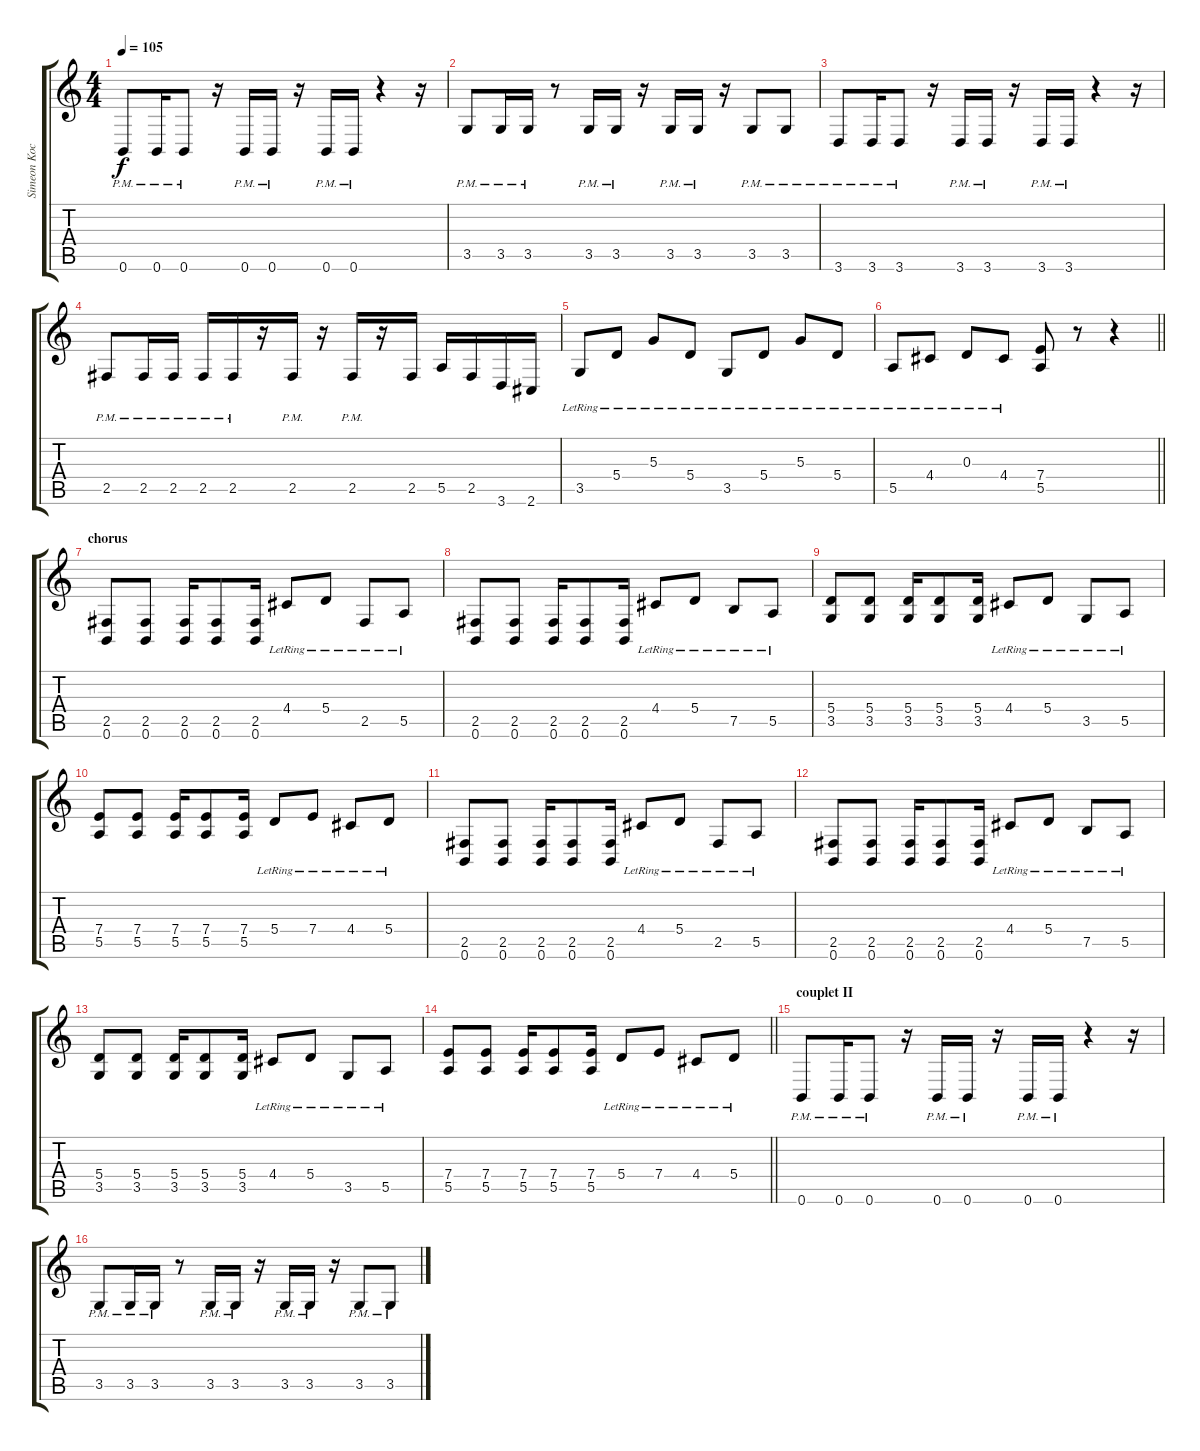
\track ("Simeon Koch" "Simeon Koc") {instrument distortionguitar}
\staff {score tabs}
\tuning (B3 G3 D3 A2 E2 B1) {hide}
\ts (4 4)
\tempo 105
\clef g2
\ks c
0.6{pm}.8{dy f} 0.6{pm}.16 0.6{pm}.8 r.16 0.6{pm}.16 0.6{pm}.16 r.16 0.6{pm}.16 0.6{pm}.16 r.4 r.16 |
3.5{pm}.8 3.5{pm}.16 3.5{pm}.16 r.8 3.5{pm}.16 3.5{pm}.16 r.16 3.5{pm}.16 3.5{pm}.16 r.16 3.5{pm}.8 3.5{pm}.8 |
3.6{pm}.8 3.6{pm}.16 3.6{pm}.8 r.16 3.6{pm}.16 3.6{pm}.16 r.16 3.6{pm}.16 3.6{pm}.16 r.4 r.16 |
2.5{pm}.8 2.5{pm}.16 2.5{pm}.16 2.5{pm}.16 2.5{pm}.16 r.16 2.5{pm}.16 r.16 2.5{pm}.16 r.16 2.5.16 5.5.16 2.5.16 3.6.16 2.6.16 |
3.5{lr}.8 5.4{lr}.8 5.3{lr}.8 5.4{lr}.8 3.5{lr}.8 5.4{lr}.8 5.3{lr}.8 5.4{lr}.8 |
\barLineRight lightlight
5.5{lr}.8 4.4{lr}.8 0.3{lr}.8 4.4{lr}.8 (7.4 5.5).8 r.8 r.4 |
\section ("" "chorus")
(2.5 0.6).8 (2.5 0.6).8 (2.5 0.6).16 (2.5 0.6).8 (2.5 0.6).16 4.4{lr}.8 5.4{lr}.8 2.5{lr}.8 5.5{lr}.8 |
(2.5 0.6).8 (2.5 0.6).8 (2.5 0.6).16 (2.5 0.6).8 (2.5 0.6).16 4.4{lr}.8 5.4{lr}.8 7.5{lr}.8 5.5{lr}.8 |
(5.4 3.5).8 (5.4 3.5).8 (5.4 3.5).16 (5.4 3.5).8 (5.4 3.5).16 4.4{lr}.8 5.4{lr}.8 3.5{lr}.8 5.5{lr}.8 |
(7.4 5.5).8 (7.4 5.5).8 (7.4 5.5).16 (7.4 5.5).8 (7.4 5.5).16 5.4{lr}.8 7.4{lr}.8 4.4{lr}.8 5.4{lr}.8 |
(2.5 0.6).8 (2.5 0.6).8 (2.5 0.6).16 (2.5 0.6).8 (2.5 0.6).16 4.4{lr}.8 5.4{lr}.8 2.5{lr}.8 5.5{lr}.8 |
(2.5 0.6).8 (2.5 0.6).8 (2.5 0.6).16 (2.5 0.6).8 (2.5 0.6).16 4.4{lr}.8 5.4{lr}.8 7.5{lr}.8 5.5{lr}.8 |
(5.4 3.5).8 (5.4 3.5).8 (5.4 3.5).16 (5.4 3.5).8 (5.4 3.5).16 4.4{lr}.8 5.4{lr}.8 3.5{lr}.8 5.5{lr}.8 |
\barLineRight lightlight
(7.4 5.5).8 (7.4 5.5).8 (7.4 5.5).16 (7.4 5.5).8 (7.4 5.5).16 5.4{lr}.8 7.4{lr}.8 4.4{lr}.8 5.4{lr}.8 |
\section ("" "couplet II")
0.6{pm}.8 0.6{pm}.16 0.6{pm}.8 r.16 0.6{pm}.16 0.6{pm}.16 r.16 0.6{pm}.16 0.6{pm}.16 r.4 r.16 |
3.5{pm}.8 3.5{pm}.16 3.5{pm}.16 r.8 3.5{pm}.16 3.5{pm}.16 r.16 3.5{pm}.16 3.5{pm}.16 r.16 3.5{pm}.8 3.5{pm}.8
